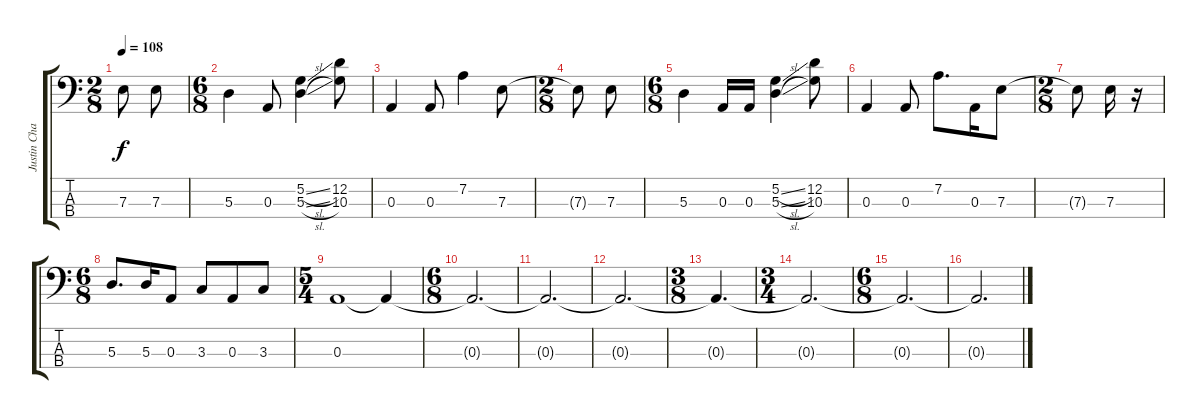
\track ("Justin Chancellor" "Justin Cha") {instrument electricbasspick}
\staff {score tabs}
\tuning (G2 D2 A1 D1) {hide}
\ts (2 8)
\tempo 108
\clef f4
\ks c
7.3{t}.8{dy f} 7.3.8 |
\ts (6 8)
5.3.4 0.3.8 (5.2{sl} 5.3{sl}).4 (12.2 10.3).8 |
0.3.4 0.3.8 7.2.4 7.3.8 |
\ts (2 8)
7.3{t}.8 7.3.8 |
\ts (6 8)
5.3.4 0.3.16 0.3.16 (5.2{sl} 5.3{sl}).4 (12.2 10.3).8 |
0.3.4 0.3.8 7.2.8{d} 0.3.16 7.3.8 |
\ts (2 8)
7.3{t}.8 7.3.16 r.16 |
\ts (6 8)
5.3.8{d} 5.3.16 0.3.8 3.3.8 0.3.8 3.3.8 |
\ts (5 4)
0.3.1 0.3{t}.4 |
\ts (6 8)
0.3{t}.2{d} |
0.3{t}.2{d} |
0.3{t}.2{d} |
\ts (3 8)
0.3{t}.4{d} |
\ts (3 4)
0.3{t}.2{d} |
\ts (6 8)
0.3{t}.2{d} |
0.3{t}.2{d}
